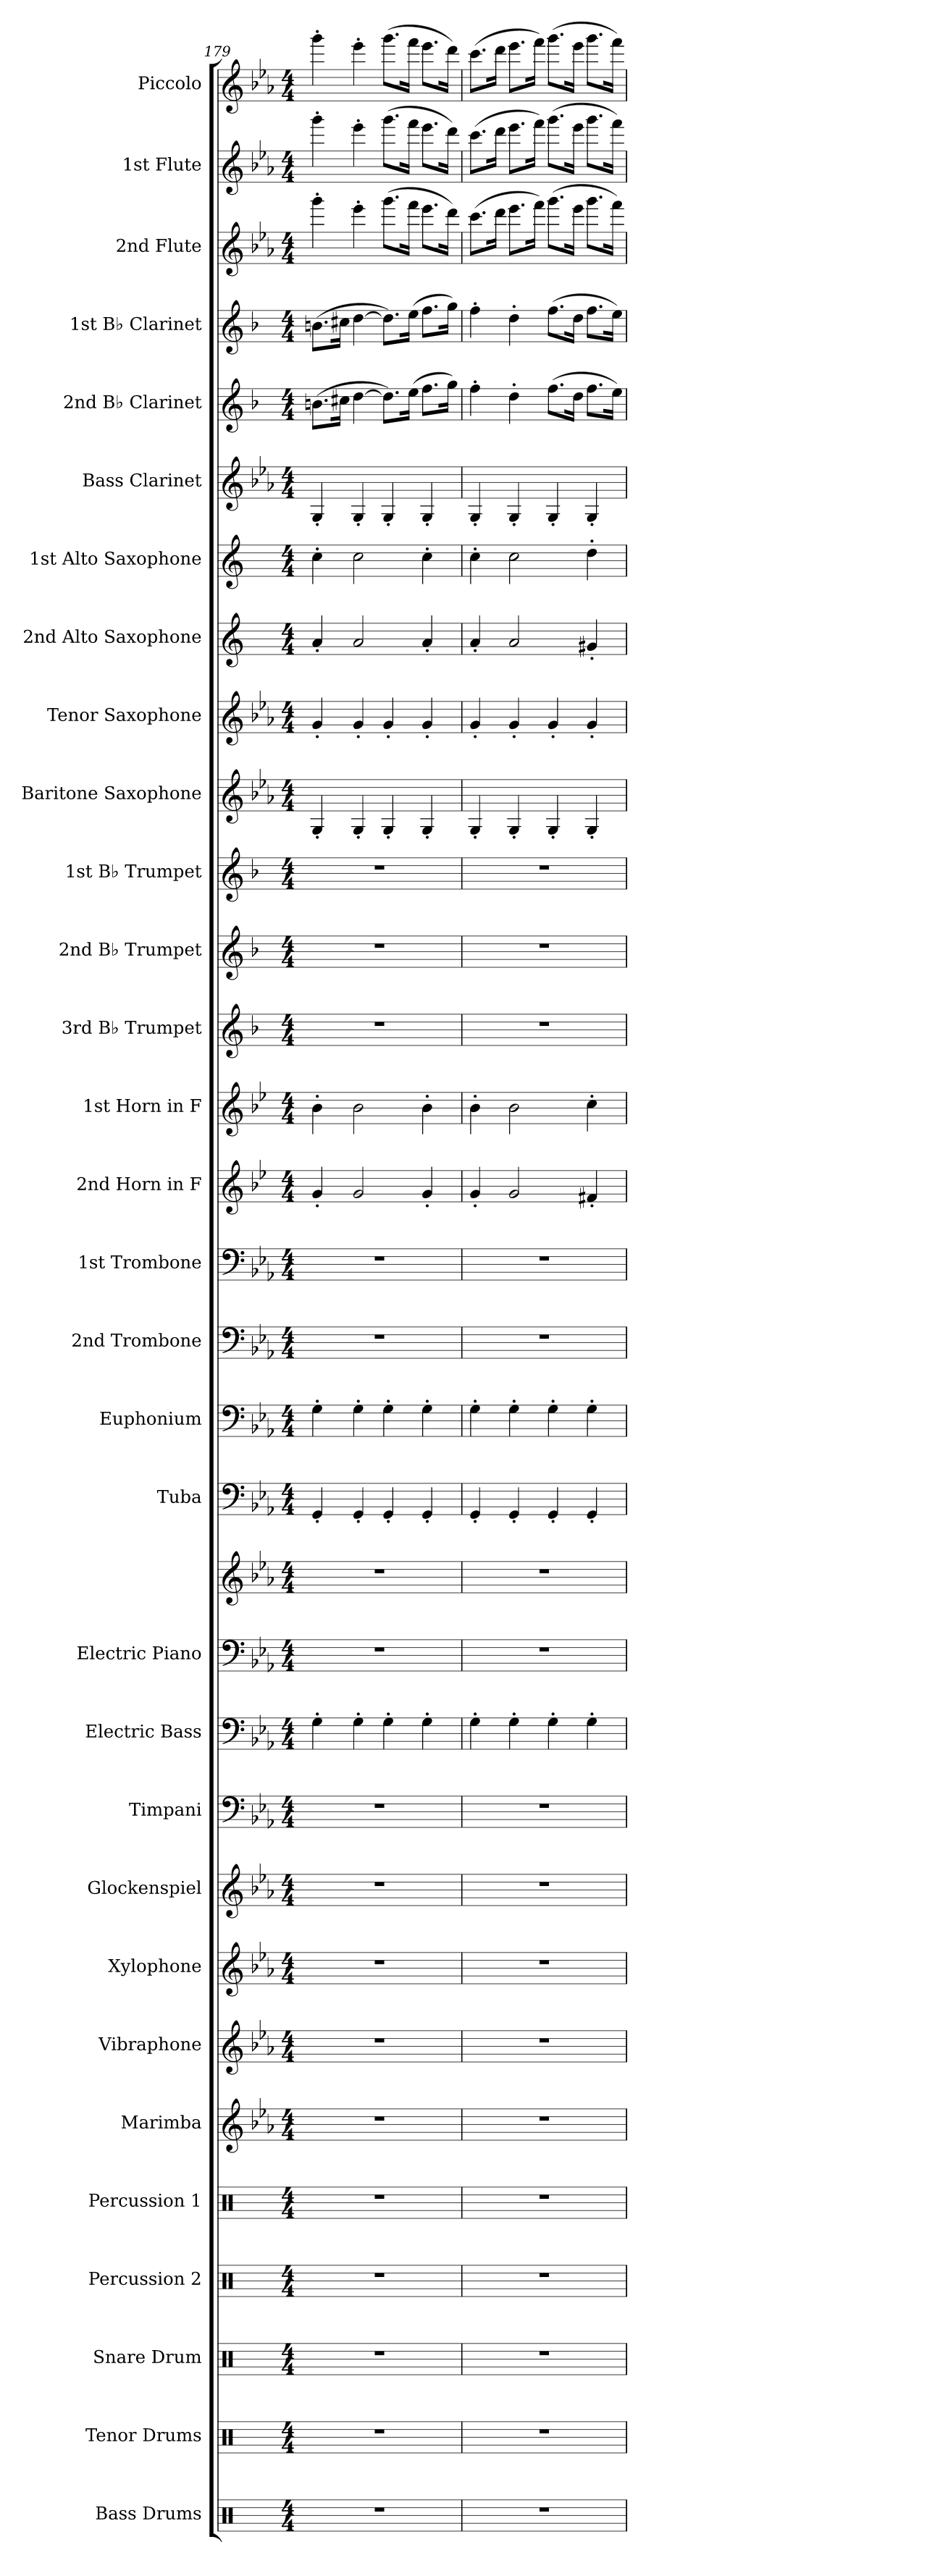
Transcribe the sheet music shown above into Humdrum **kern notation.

**kern	**kern	**kern	**kern	**kern	**kern	**kern	**kern	**kern	**kern	**kern	**kern	**kern	**kern	**kern	**kern	**kern	**kern	**kern	**kern	**kern	**kern	**kern	**kern	**kern	**kern	**kern	**kern	**kern	**kern	**kern	**kern
*part31	*part30	*part29	*part28	*part27	*part26	*part25	*part24	*part23	*part22	*part21	*part20	*part20	*part19	*part18	*part17	*part16	*part15	*part14	*part13	*part12	*part11	*part10	*part9	*part8	*part7	*part6	*part5	*part4	*part3	*part2	*part1
*staff32	*staff31	*staff30	*staff29	*staff28	*staff27	*staff26	*staff25	*staff24	*staff23	*staff22	*staff21	*staff20	*staff19	*staff18	*staff17	*staff16	*staff15	*staff14	*staff13	*staff12	*staff11	*staff10	*staff9	*staff8	*staff7	*staff6	*staff5	*staff4	*staff3	*staff2	*staff1
*I"Bass Drums	*I"Tenor Drums	*I"Snare Drum	*I"Percussion 2	*I"Percussion 1	*I"Marimba	*I"Vibraphone	*I"Xylophone	*I"Glockenspiel	*I"Timpani	*I"Electric Bass	*I"Electric Piano	*	*I"Tuba	*I"Euphonium	*I"2nd Trombone	*I"1st Trombone	*I"2nd Horn in F	*I"1st Horn in F	*I"3rd B♭ Trumpet	*I"2nd B♭ Trumpet	*I"1st B♭ Trumpet	*I"Baritone Saxophone	*I"Tenor Saxophone	*I"2nd Alto Saxophone	*I"1st Alto Saxophone	*I"Bass Clarinet	*I"2nd B♭ Clarinet	*I"1st B♭ Clarinet	*I"2nd Flute	*I"1st Flute	*I"Piccolo
*I'B.D.	*I'T.D.	*I'S.D.	*I'Perc.	*I'Perc.	*I'Mrm.	*I'Vib.	*I'Xyl.	*I'Glock.	*I'Timp.	*I'El. B.	*I'El. Pno.	*	*I'Tba.	*I'Euph.	*I'Tbn.	*I'Tbn.	*	*	*I'B♭ Tpt.	*I'B♭ Tpt.	*I'B♭ Tpt.	*I'Bar. Sax.	*I'T. Sax.	*I'A. Sax.	*I'A. Sax.	*I'B. Cl.	*I'B♭ Cl.	*I'B♭ Cl.	*I'Fl.	*I'Fl.	*I'Picc.
*clefX	*clefX	*clefX	*clefX	*clefX	*clefG2	*clefG2	*clefG2	*clefG2	*clefF4	*clefF4	*clefF4	*clefG2	*clefF4	*clefF4	*clefF4	*clefF4	*clefG2	*clefG2	*clefG2	*clefG2	*clefG2	*clefG2	*clefG2	*clefG2	*clefG2	*clefG2	*clefG2	*clefG2	*clefG2	*clefG2	*clefG2
*	*	*	*	*	*	*	*ITrd-7c-12	*ITrd-14c-24	*	*ITrd7c12	*	*	*	*	*	*	*ITrd4c7	*ITrd4c7	*ITrd1c2	*ITrd1c2	*ITrd1c2	*ITrd12c21	*ITrd8c14	*ITrd5c9	*ITrd5c9	*ITrd8c14	*ITrd1c2	*ITrd1c2	*	*	*ITrd-7c-12
*k[]	*k[]	*k[]	*k[]	*k[]	*k[b-e-a-]	*k[b-e-a-]	*k[b-e-a-]	*k[b-e-a-]	*k[b-e-a-]	*k[b-e-a-]	*k[b-e-a-]	*k[b-e-a-]	*k[b-e-a-]	*k[b-e-a-]	*k[b-e-a-]	*k[b-e-a-]	*k[b-e-a-]	*k[b-e-a-]	*k[b-e-a-]	*k[b-e-a-]	*k[b-e-a-]	*k[b-e-a-]	*k[b-e-a-]	*k[b-e-a-]	*k[b-e-a-]	*k[b-e-a-]	*k[b-e-a-]	*k[b-e-a-]	*k[b-e-a-]	*k[b-e-a-]	*k[b-e-a-]
*M4/4	*M4/4	*M4/4	*M4/4	*M4/4	*M4/4	*M4/4	*M4/4	*M4/4	*M4/4	*M4/4	*M4/4	*M4/4	*M4/4	*M4/4	*M4/4	*M4/4	*M4/4	*M4/4	*M4/4	*M4/4	*M4/4	*M4/4	*M4/4	*M4/4	*M4/4	*M4/4	*M4/4	*M4/4	*M4/4	*M4/4	*M4/4
=179	=179	=179	=179	=179	=179	=179	=179	=179	=179	=179	=179	=179	=179	=179	=179	=179	=179	=179	=179	=179	=179	=179	=179	=179	=179	=179	=179	=179	=179	=179	=179
1r	1r	1r	1r	1r	1r	1r	1r	1r	1r	4GG'\	1r	1r	4GG'/	4G'\	1r	1r	4c'/	4e-'\	1r	1r	1r	4GG'/	4G'/	4c'/	4e-'\	4GG'/	(8.an\L	(8.an\L	4ggg'\	4ggg'\	4gggg'\
.	.	.	.	.	.	.	.	.	.	.	.	.	.	.	.	.	.	.	.	.	.	.	.	.	.	.	16bn\Jk	16bn\Jk	.	.	.
.	.	.	.	.	.	.	.	.	.	4GG'\	.	.	4GG'/	4G'\	.	.	2c/	2e-\	.	.	.	4GG'/	4G'/	2c/	2e-\	4GG'/	[4cc\	[4cc\	4eee-'\	4eee-'\	4eeee-'\
.	.	.	.	.	.	.	.	.	.	4GG'\	.	.	4GG'/	4G'\	.	.	.	.	.	.	.	4GG'/	4G'/	.	.	4GG'/	8.cc\L])	8.cc\L])	(8.ggg\L	(8.ggg\L	(8.gggg\L
.	.	.	.	.	.	.	.	.	.	.	.	.	.	.	.	.	.	.	.	.	.	.	.	.	.	.	(16dd\Jk	(16dd\Jk	16fff\Jk	16fff\Jk	16ffff\Jk
.	.	.	.	.	.	.	.	.	.	4GG'\	.	.	4GG'/	4G'\	.	.	4c'/	4e-'\	.	.	.	4GG'/	4G'/	4c'/	4e-'\	4GG'/	8.ee-\L	8.ee-\L	8.eee-\L	8.eee-\L	8.eeee-\L
.	.	.	.	.	.	.	.	.	.	.	.	.	.	.	.	.	.	.	.	.	.	.	.	.	.	.	16ff\Jk)	16ff\Jk)	16ddd\Jk)	16ddd\Jk)	16dddd\Jk)
!!LO:PB:g=z
=180	=180	=180	=180	=180	=180	=180	=180	=180	=180	=180	=180	=180	=180	=180	=180	=180	=180	=180	=180	=180	=180	=180	=180	=180	=180	=180	=180	=180	=180	=180	=180
1r	1r	1r	1r	1r	1r	1r	1r	1r	1r	4GG'\	1r	1r	4GG'/	4G'\	1r	1r	4c'/	4e-'\	1r	1r	1r	4GG'/	4G'/	4c'/	4e-'\	4GG'/	4ee-'\	4ee-'\	(8.ccc\L	(8.ccc\L	(8.cccc\L
.	.	.	.	.	.	.	.	.	.	.	.	.	.	.	.	.	.	.	.	.	.	.	.	.	.	.	.	.	16ddd\Jk	16ddd\Jk	16dddd\Jk
.	.	.	.	.	.	.	.	.	.	4GG'\	.	.	4GG'/	4G'\	.	.	2c/	2e-\	.	.	.	4GG'/	4G'/	2c/	2e-\	4GG'/	4cc'\	4cc'\	8.eee-\L	8.eee-\L	8.eeee-\L
.	.	.	.	.	.	.	.	.	.	.	.	.	.	.	.	.	.	.	.	.	.	.	.	.	.	.	.	.	16fff\Jk)	16fff\Jk)	16ffff\Jk)
.	.	.	.	.	.	.	.	.	.	4GG'\	.	.	4GG'/	4G'\	.	.	.	.	.	.	.	4GG'/	4G'/	.	.	4GG'/	(8.ee-\L	(8.ee-\L	(8.ggg\L	(8.ggg\L	(8.gggg\L
.	.	.	.	.	.	.	.	.	.	.	.	.	.	.	.	.	.	.	.	.	.	.	.	.	.	.	16cc\Jk	16cc\Jk	16eee-\Jk	16eee-\Jk	16eeee-\Jk
.	.	.	.	.	.	.	.	.	.	4GG'\	.	.	4GG'/	4G'\	.	.	4Bn'/	4f'\	.	.	.	4GG'/	4G'/	4Bn'/	4f'\	4GG'/	8.ee-\L	8.ee-\L	8.ggg\L	8.ggg\L	8.gggg\L
.	.	.	.	.	.	.	.	.	.	.	.	.	.	.	.	.	.	.	.	.	.	.	.	.	.	.	16dd\Jk)	16dd\Jk)	16fff\Jk)	16fff\Jk)	16ffff\Jk)
=	=	=	=	=	=	=	=	=	=	=	=	=	=	=	=	=	=	=	=	=	=	=	=	=	=	=	=	=	=	=	=
*-	*-	*-	*-	*-	*-	*-	*-	*-	*-	*-	*-	*-	*-	*-	*-	*-	*-	*-	*-	*-	*-	*-	*-	*-	*-	*-	*-	*-	*-	*-	*-
